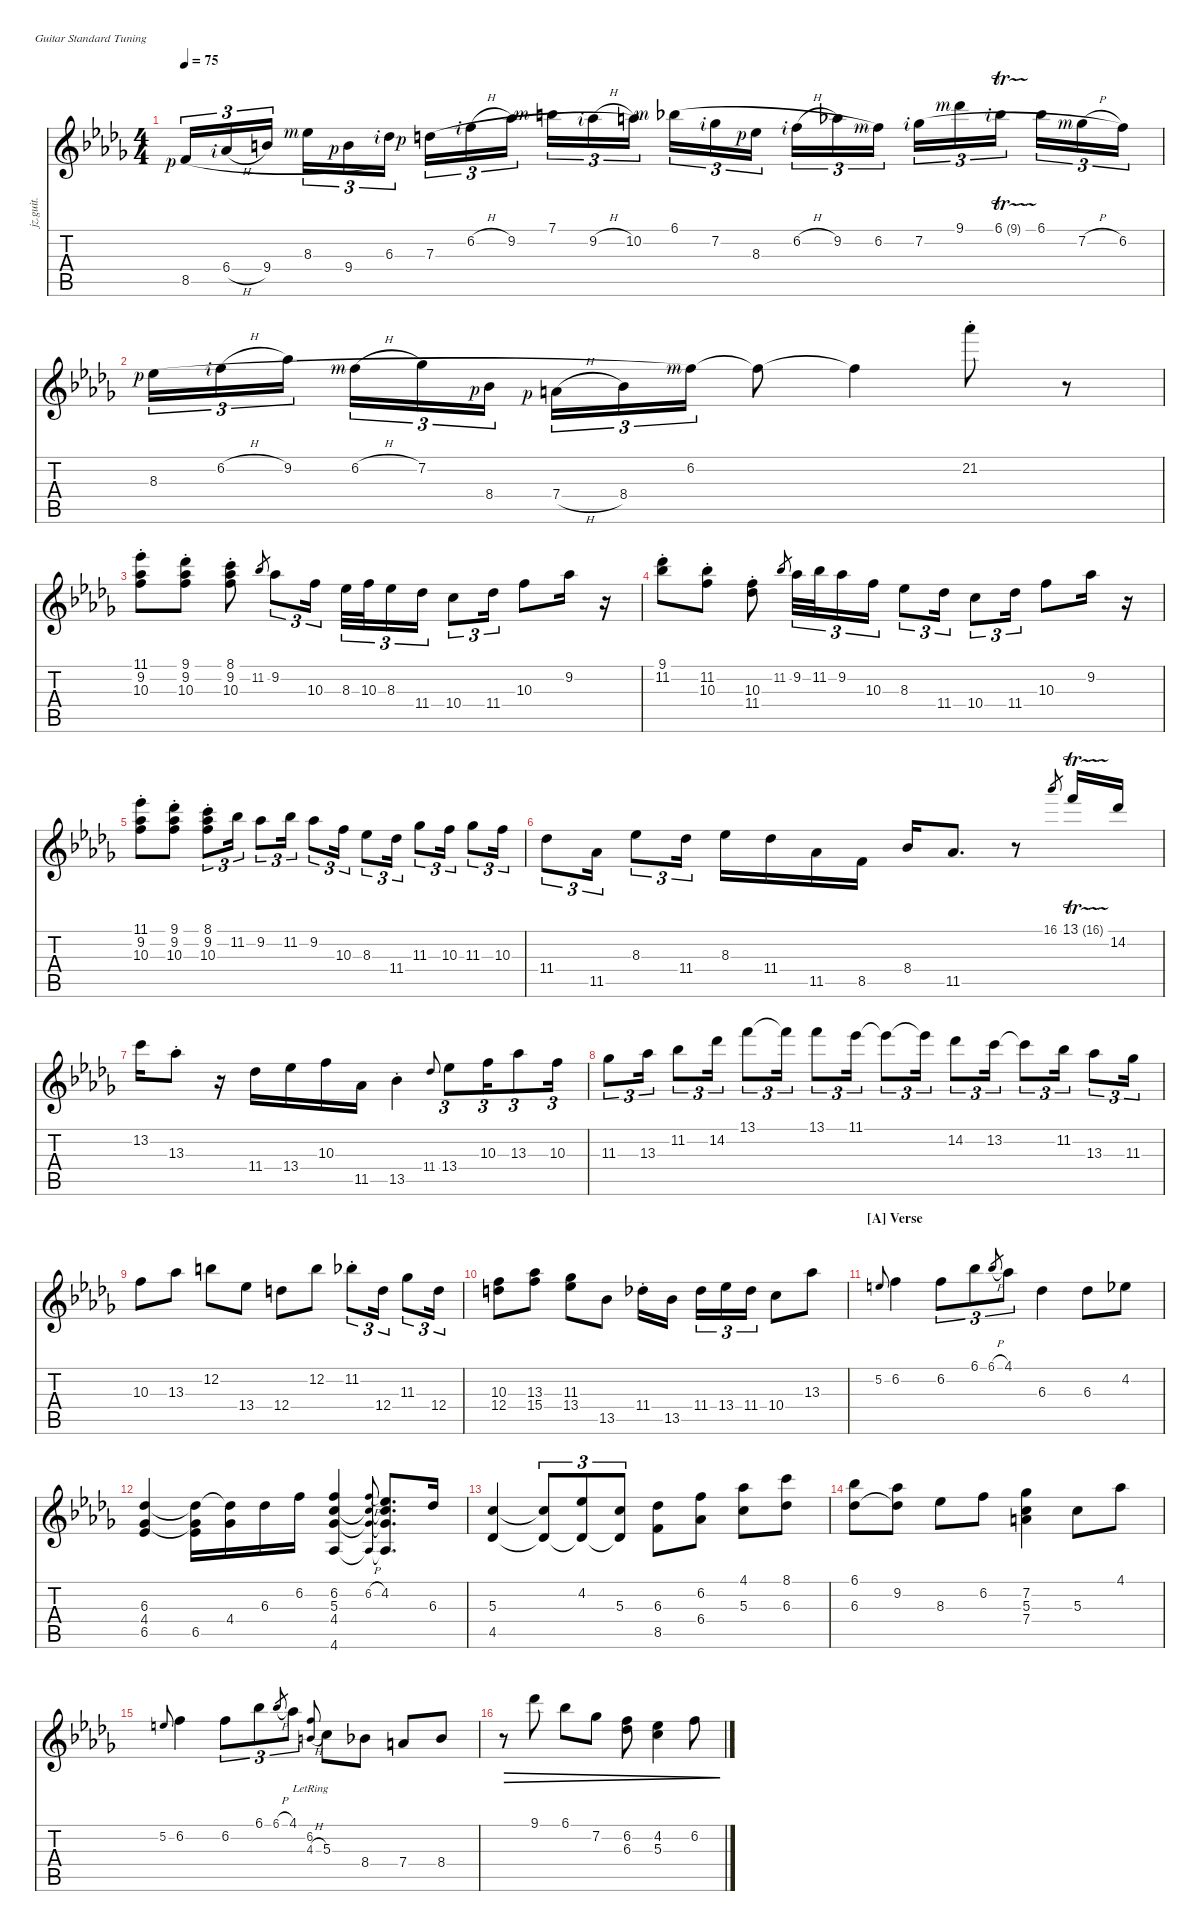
\defaultSystemsLayout 4
\hideDynamics
\bracketExtendMode nobrackets
\otherSystemsTrackNameOrientation horizontal
\track ("Jazz Guitar" "jz.guit.") {instrument electricguitarjazz}
\staff {score tabs}
\tuning (E4 B3 G3 D3 A2 E2)
\ts (4 4)
\tempo 75
\clef g2
\ks db
8.5{rf 1 acc forcenatural}.16{tu (3 2) dy mf legatoorigin beam Up} 6.4{h rf 2 acc b}.16{tu (3 2) legatoorigin beam Up} 9.4{acc forcenatural}.16{tu (3 2) legatoorigin beam Up} 8.3{rf 3 acc b}.16{tu (3 2) legatoorigin beam Down} 9.4{rf 1 acc forcenatural}.16{tu (3 2) legatoorigin beam Down} 6.3{rf 2 acc b}.16{tu (3 2) beam Down} 7.3{rf 1 acc forcenatural}.16{tu (3 2) legatoorigin beam Down} 6.2{h rf 2 acc forcenatural}.16{tu (3 2) legatoorigin beam Down} 9.2{acc b}.16{tu (3 2) legatoorigin beam Down} 7.1{rf 3 acc forcenatural}.16{tu (3 2) legatoorigin beam Down} 9.2{h rf 2 acc b}.16{tu (3 2) legatoorigin beam Down} 10.2{acc forcenatural}.16{tu (3 2) beam Down} 6.1{rf 3 acc b}.16{tu (3 2) legatoorigin beam Down} 7.2{rf 2 acc b}.16{tu (3 2) legatoorigin beam Down} 8.3{rf 1 acc b}.16{tu (3 2) legatoorigin beam Down} 6.2{h rf 2 acc forcenatural}.16{tu (3 2) legatoorigin beam Down} 9.2{acc b}.16{tu (3 2) legatoorigin beam Down} 6.2{rf 3 acc forcenatural}.16{tu (3 2) beam Down} 7.2{rf 2 acc b}.16{tu (3 2) legatoorigin beam Down} 9.1{rf 3 acc b}.16{tu (3 2) legatoorigin beam Down} 6.1{tr (9 16) rf 2 acc b}.16{tu (3 2) legatoorigin beam Down} 6.1{acc b}.16{tu (3 2) legatoorigin beam Down} 7.2{h rf 3 acc b}.16{tu (3 2) legatoorigin beam Down} 6.2{acc forcenatural}.16{tu (3 2) beam Down} |
8.3{rf 1 acc b}.16{tu (3 2) legatoorigin beam Down} 6.2{h rf 2 acc forcenatural}.16{tu (3 2) legatoorigin beam Down} 9.2{acc b}.16{tu (3 2) legatoorigin beam Down} 6.2{h rf 3 acc forcenatural}.16{tu (3 2) legatoorigin beam Down} 7.2{acc b}.16{tu (3 2) legatoorigin beam Down} 8.4{rf 1 acc b}.16{tu (3 2) legatoorigin beam Down} 7.4{h rf 1 acc forcenatural}.16{tu (3 2) legatoorigin beam Down} 8.4{acc b}.16{tu (3 2) legatoorigin beam Down} 6.2{rf 3 acc forcenatural}.16{tu (3 2) beam Down} 6.2{t acc forcenatural}.8{beam Down} 6.2{t acc forcenatural}.4{beam Down} 21.2{st acc b}.8{beam Down} r.8{beam Down} |
(11.1{st acc b} 9.2{st acc b} 10.3{st acc forcenatural}).8{beam Down} (9.1{st acc b} 9.2{st acc b} 10.3{st acc forcenatural}).8{beam Down} (8.1{st acc forcenatural} 9.2{st acc b} 10.3{acc forcenatural}).8{beam Down} 11.2{acc b}.8{gr beam Up} 9.2{acc b}.8{tu (3 2) beam Down} 10.3{acc forcenatural}.16{tu (3 2) beam Down} 8.3{acc b}.32{tu (3 2) beam Down} 10.3{acc forcenatural}.32{tu (3 2) beam Down} 8.3{acc b}.16{tu (3 2) beam Down} 11.4{acc b}.16{tu (3 2) beam Down} 10.4{acc forcenatural}.8{tu (3 2) beam Down} 11.4{acc b}.16{tu (3 2) beam Down} 10.3{acc forcenatural}.8{beam Down} 9.2{acc b}.16{beam Down} r.16{beam Down} |
(9.1{st acc b} 11.2{acc b}).8{beam Down} (11.2{st acc b} 10.3{acc forcenatural}).8{beam Down} (10.3{st acc forcenatural} 11.4{acc b}).8{beam Down} 11.2{acc b}.8{gr beam Up} 9.2{acc b}.32{tu (3 2) beam Down} 11.2{acc b}.32{tu (3 2) beam Down} 9.2{acc b}.16{tu (3 2) beam Down} 10.3{acc forcenatural}.16{tu (3 2) beam Down} 8.3{acc b}.8{tu (3 2) beam Down} 11.4{acc b}.16{tu (3 2) beam Down} 10.4{acc forcenatural}.8{tu (3 2) beam Down} 11.4{acc b}.16{tu (3 2) beam Down} 10.3{acc forcenatural}.8{beam Down} 9.2{acc b}.16{beam Down} r.16{beam Down} |
(11.1{st acc b} 9.2{st acc b} 10.3{st acc forcenatural}).8{beam Down} (9.1{st acc b} 9.2{st acc b} 10.3{st acc forcenatural}).8{beam Down} (8.1{st acc forcenatural} 9.2{st acc b} 10.3{acc forcenatural}).8{tu (3 2) beam Down} 11.2{acc b}.16{tu (3 2) beam Down} 9.2{acc b}.8{tu (3 2) beam Down} 11.2{acc b}.16{tu (3 2) beam Down} 9.2{acc b}.8{tu (3 2) beam Down} 10.3{acc forcenatural}.16{tu (3 2) beam Down} 8.3{acc b}.8{tu (3 2) beam Down} 11.4{acc b}.16{tu (3 2) beam Down} 11.3{acc b}.8{tu (3 2) beam Down} 10.3{acc forcenatural}.16{tu (3 2) beam Down} 11.3{acc b}.8{tu (3 2) beam Down} 10.3{acc forcenatural}.16{tu (3 2) beam Down} |
11.4{acc b}.8{tu (3 2) beam Down} 11.5{acc b}.16{tu (3 2) beam Down} 8.3{acc b}.8{tu (3 2) beam Down} 11.4{acc b}.16{tu (3 2) beam Down} 8.3{acc b}.16{beam Down} 11.4{acc b}.16{beam Down} 11.5{acc b}.16{beam Down} 8.5{acc forcenatural}.16{beam Down} 8.4{acc b}.16{beam Up} 11.5{acc b}.8{d beam Up} r.8{beam Up} 16.1{acc b}.8{gr beam Up} 13.1{tr (16 16) acc forcenatural}.16{beam Down} 14.2{acc b}.16{beam Down} |
13.2{acc forcenatural}.16{beam Down} 13.3{st acc b}.8{beam Down} r.16{beam Down} 11.4{acc b}.16{beam Down} 13.4{acc b}.16{beam Down} 10.3{acc forcenatural}.16{beam Down} 11.5{acc b}.16{beam Down} 13.5{st acc b}.4{beam Down} 11.4{acc b}.8{gr onbeat beam Up} 13.4{acc b}.8{tu (3 2) beam Down} 10.3{acc forcenatural}.16{tu (3 2) beam Down} 13.3{acc b}.8{tu (3 2) beam Down} 10.3{acc forcenatural}.16{tu (3 2) beam Down} |
11.3{acc b}.8{tu (3 2) beam Down} 13.3{acc b}.16{tu (3 2) beam Down} 11.2{acc b}.8{tu (3 2) beam Down} 14.2{acc b}.16{tu (3 2) beam Down} 13.1{acc forcenatural}.8{tu (3 2) beam Down} 13.1{t acc forcenatural}.16{tu (3 2) beam Down} 13.1{acc forcenatural}.8{tu (3 2) beam Down} 11.1{acc b}.16{tu (3 2) beam Down} 11.1{t acc b}.8{tu (3 2) beam Down} 11.1{t acc b}.16{tu (3 2) beam Down} 14.2{acc b}.8{tu (3 2) beam Down} 13.2{acc forcenatural}.16{tu (3 2) beam Down} 13.2{t acc forcenatural}.8{tu (3 2) beam Down} 11.2{acc b}.16{tu (3 2) beam Down} 13.3{acc b}.8{tu (3 2) beam Down} 11.3{acc b}.16{tu (3 2) beam Down} |
10.3{acc forcenatural}.8{beam Down} 13.3{acc b}.8{beam Down} 12.2{acc forcenatural}.8{beam Down} 13.4{acc b}.8{beam Down} 12.4{acc forcenatural}.8{beam Down} 12.2{acc forcenatural}.8{beam Down} 11.2{st acc b}.8{tu (3 2) beam Down} 12.4{acc forcenatural}.16{tu (3 2) beam Down} 11.3{acc b}.8{tu (3 2) beam Down} 12.4{acc forcenatural}.16{tu (3 2) beam Down} |
(12.4{acc forcenatural} 10.3{acc forcenatural}).8{beam Down} (15.4{acc forcenatural} 13.3{acc b}).8{beam Down} (11.3{acc b} 13.4{acc b}).8{beam Down} 13.5{acc b}.8{beam Down} 11.4{st acc b}.16{beam Down} 13.5{acc b}.16{beam Down} 11.4{acc b}.16{tu (3 2) beam Down} 13.4{acc b}.16{tu (3 2) beam Down} 11.4{acc b}.16{tu (3 2) beam Down} 10.4{acc forcenatural}.8{beam Down} 13.3{acc b}.8{beam Down} |
\section ("A" "Verse")
5.2{acc forcenatural}.8{gr onbeat beam Up} 6.2{acc forcenatural}.4{beam Down} 6.2{acc forcenatural}.8{tu (3 2) beam Down} 6.1{acc b}.8{tu (3 2) beam Down} 6.1{h acc b}.8{tu (3 2) gr beam Up} 4.1{acc b}.8{tu (3 2) beam Down} 6.3{acc b}.4{beam Down} 6.3{acc b}.8{dy mp beam Down} 4.2{acc b}.8{beam Down} |
(4.4{acc b} 6.3{acc b} 6.5{acc b}).4{dy p beam Up} (6.5{acc b} 6.3{t acc b} 4.4{t acc b}).16{dy mf beam Down} (4.4{acc b} 6.3{t acc b}).16{beam Down} 6.3{acc b}.16{beam Down} 6.2{acc forcenatural}.16{beam Down} (6.2{acc forcenatural} 5.3{acc forcenatural} 4.4{acc b} 4.6{acc b}).4{dy mp beam Up} (6.2{h acc forcenatural} 5.3{t acc forcenatural} 4.4{t acc b} 4.6{t acc b}).8{gr onbeat dy f beam Up} (4.2{acc b} 5.3{t acc forcenatural} 4.4{t acc b} 4.6{t acc b}).8{d beam Up} 6.3{acc b}.16{beam Up} |
(5.3{acc forcenatural} 4.5{acc b}).4{dy mp beam Up} (5.3{t acc forcenatural} 4.5{t acc b}).8{tu (3 2) beam Up} (4.2{acc b} 4.5{t acc b}).8{tu (3 2) beam Up} (5.3{acc forcenatural} 4.5{t acc b}).8{tu (3 2) beam Up} (6.3{acc b} 8.5{acc forcenatural}).8{beam Down} (6.2{acc forcenatural} 6.4{acc b}).8{beam Down} (4.1{acc b} 5.3{acc forcenatural}).8{beam Down} (8.1{acc forcenatural} 6.3{acc b}).8{beam Down} |
(6.1{acc b} 6.3{acc b}).8{beam Down} (9.2{acc b} 6.3{t acc b}).8{beam Down} 8.3{acc b}.8{beam Down} 6.2{acc forcenatural}.8{beam Down} (7.4{acc forcenatural} 5.3{acc forcenatural} 7.2{acc b}).4{beam Down} 5.3{acc forcenatural}.8{beam Down} 4.1{acc b}.8{beam Down} |
5.2{acc forcenatural}.8{gr onbeat beam Up} 6.2{acc forcenatural}.4{beam Down} 6.2{acc forcenatural}.8{tu (3 2) beam Down} 6.1{acc b}.8{tu (3 2) beam Down} 6.1{h acc b}.8{tu (3 2) gr beam Up} 4.1{acc b}.8{tu (3 2) beam Down} (4.3{h acc forcenatural} 6.2{lr acc forcenatural}).8{gr onbeat beam Up} 5.3{acc forcenatural}.8{beam Down} 8.4{acc b}.8{beam Down} 7.4{acc forcenatural}.8{beam Up} 8.4{acc b}.8{beam Up} |
r.8{dec beam Down} 9.1{acc b}.8{dec beam Down} 6.1{acc b}.8{dec beam Down} 7.2{acc b}.8{dec beam Down} (6.2{acc forcenatural} 6.3{acc b}).8{dec beam Down} (4.2{acc b} 5.3{acc forcenatural}).4{dec beam Down} 6.2{acc forcenatural}.8{dec beam Down}
